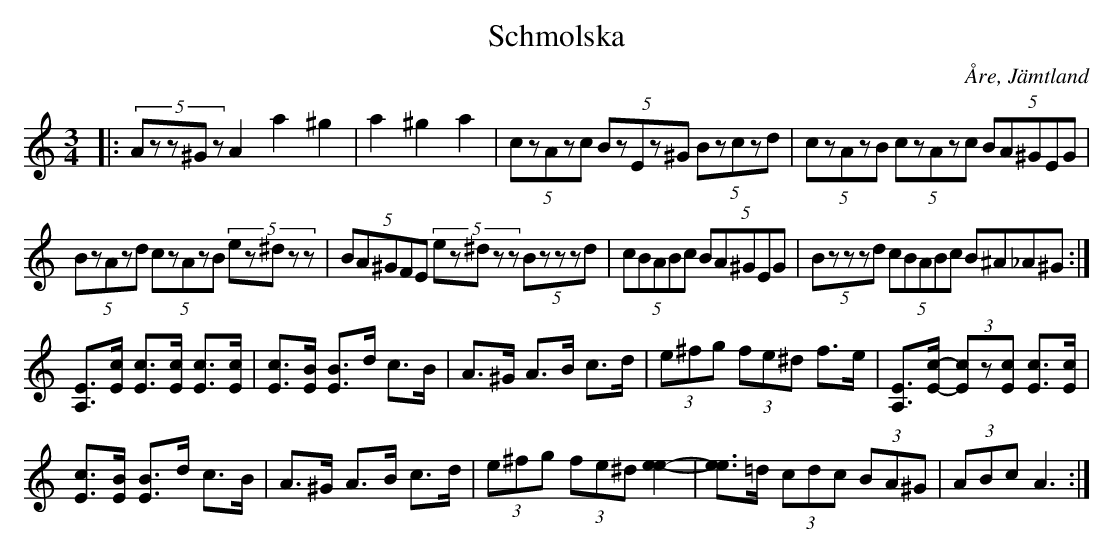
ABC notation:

X:1
T:Schmolska
O:Åre, Jämtland
M:3/4
L:1/8
K:Am
|: (5:2Azz^Gz A2 a2 ^g2|a2 ^g2 a2|  (5:2czAzc (5:2BzEz^G (5:2Bzczd|  (5:2czAzB (5:2czAzc (5:2BA^GEG|
 (5:2BzAzd (5:2czAzB (5:2ez^dzz|  (5:2BA^GFE (5:2ez^dzz (5:2Bzzzd|  (5:2cBABc (5:2BA^GEG | (5:2Bzzzd (5:2cBABc (5:2B^A_A^G  :|
[EA,]>[cE] [cE]>[cE] [cE]>[cE] | [cE]>[BE] [BE]>d c>B | A>^G A>B c>d | (3e^fg (3fe^d f>e | [EA,]>[c-E-] (3[cE]z[cE] [cE]>[cE] |
[cE]>[BE] [BE]>d c>B | A>^G A>B c>d | (3e^fg (3fe^d [e2-e2-] | [ee]>=d (3cdc (3BA^G | (3ABc A3 :|]
